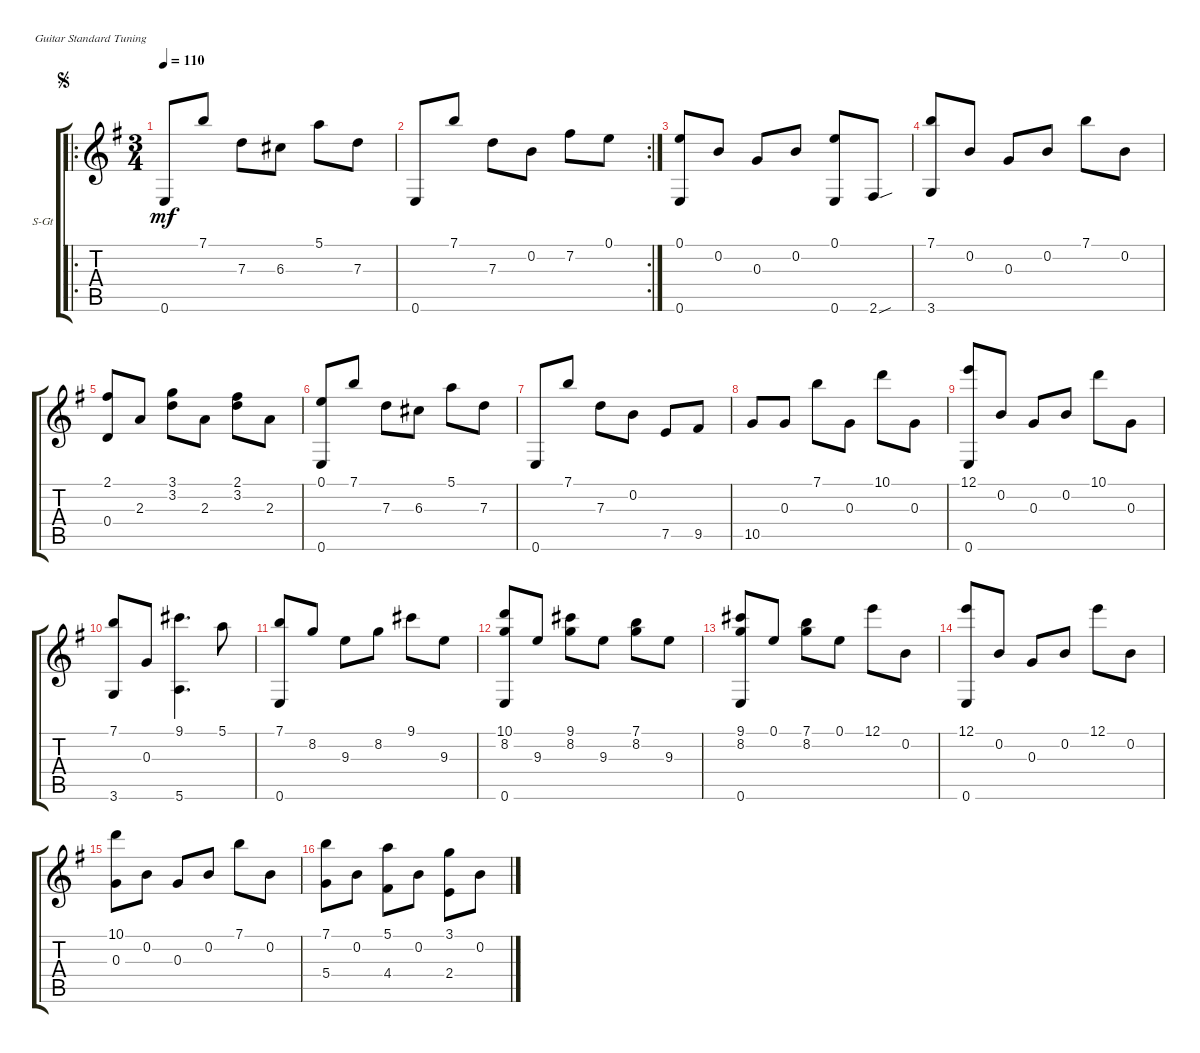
\defaultSystemsLayout 4
\bracketExtendMode groupsimilarinstruments
\firstSystemTrackNameOrientation horizontal
\otherSystemsTrackNameOrientation horizontal
\track ("Steel Guitar" "S-Gt") {instrument acousticguitarsteel}
\staff {score tabs}
\tuning (E4 B3 G3 D3 A2 E2)
\ro
\ts (3 4)
\jump segno
\tempo 110
\clef g2
\ks eminor
0.6.8{dy mf instrument acousticguitarsteel} 7.1.8 7.3.8 6.3.8 5.1.8 7.3.8 |
\rc 2
0.6.8 7.1.8 7.3.8 0.2.8 7.2.8 0.1.8 |
(0.1 0.6).8 0.2.8 0.3.8 0.2.8 (0.1 0.6).8 2.6{sou}.8 |
(3.6 7.1).8 0.2.8 0.3.8 0.2.8 7.1.8 0.2.8 |
(0.4 2.1).8 2.3.8 (3.2 3.1).8 2.3.8 (3.2 2.1).8 2.3.8 |
(0.1 0.6).8 7.1.8 7.3.8 6.3.8 5.1.8 7.3.8 |
0.6.8 7.1.8 7.3.8 0.2.8 7.5.8 9.5.8 |
10.5.8 0.3.8 7.1.8 0.3.8 10.1.8 0.3.8 |
(12.1 0.6).8 0.2.8 0.3.8 0.2.8 10.1.8 0.3.8 |
(3.6 7.1).8 0.3.8 (9.1 5.6).4{d} 5.1.8 |
(0.6 7.1).8 8.2.8 9.3.8 8.2.8 9.1.8 9.3.8 |
(0.6 8.2 10.1).8 9.3.8 (9.1 8.2).8 9.3.8 (8.2 7.1).8 9.3.8 |
(0.6 9.1 8.2).8 0.1.8 (7.1 8.2).8 0.1.8 12.1.8 0.2.8 |
(0.6 12.1).8 0.2.8 0.3.8 0.2.8 12.1.8 0.2.8 |
(10.1 0.3).8 0.2.8 0.3.8 0.2.8 7.1.8 0.2.8 |
(7.1 5.4).8 0.2.8 (5.1 4.4).8 0.2.8 (2.4 3.1).8 0.2.8
